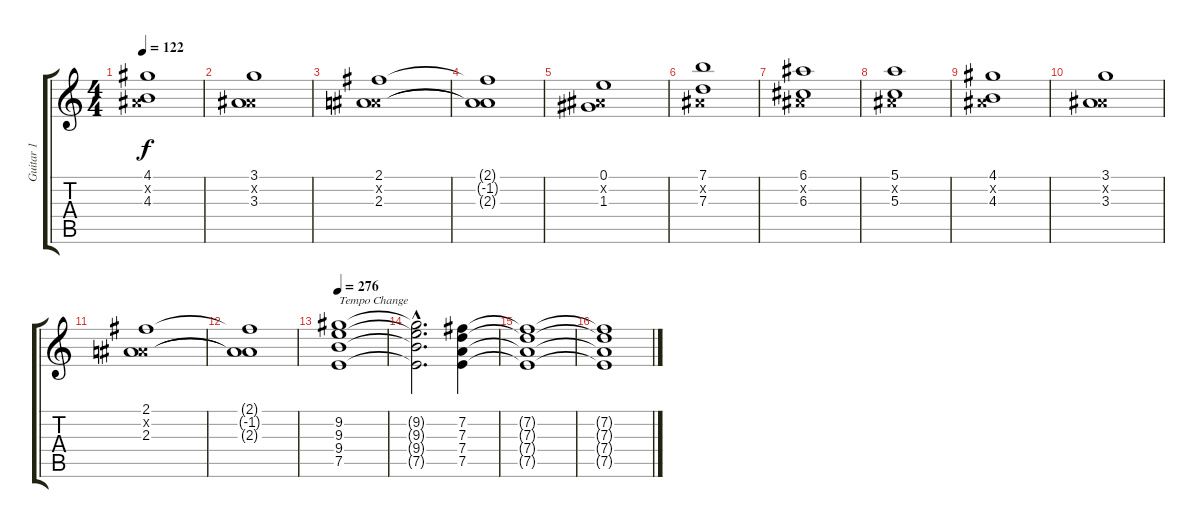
\track ("Guitar 1" "Guitar 1") {instrument overdrivenguitar}
\staff {score tabs}
\tuning (E4 B3 G3 D3 A2 E2) {hide}
\ts (4 4)
\tempo 122
\clef g2
\ks c
(4.1 -1.2{x} 4.3).1{dy f} |
(3.1 -1.2{x} 3.3).1 |
(2.1 -1.2{x} 2.3).1 |
(2.1{t} -1.2{t} 2.3{t}).1 |
(0.1 -1.2{x} 1.3).1 |
(7.1 -1.2{x} 7.3).1 |
(6.1 -1.2{x} 6.3).1 |
(5.1 -1.2{x} 5.3).1 |
(4.1 -1.2{x} 4.3).1 |
(3.1 -1.2{x} 3.3).1 |
(2.1 -1.2{x} 2.3).1 |
(2.1{t} -1.2{t} 2.3{t}).1 |
\tempo 276
(9.2 9.3 9.4 7.5).1{txt "Tempo Change"} |
(9.2{hac t} 9.3{hac t} 9.4{hac t} 7.5{hac t}).2{d} (7.2 7.3 7.4 7.5).4 |
(7.2{t} 7.3{t} 7.4{t} 7.5{t}).1 |
(7.2{t} 7.3{t} 7.4{t} 7.5{t}).1
